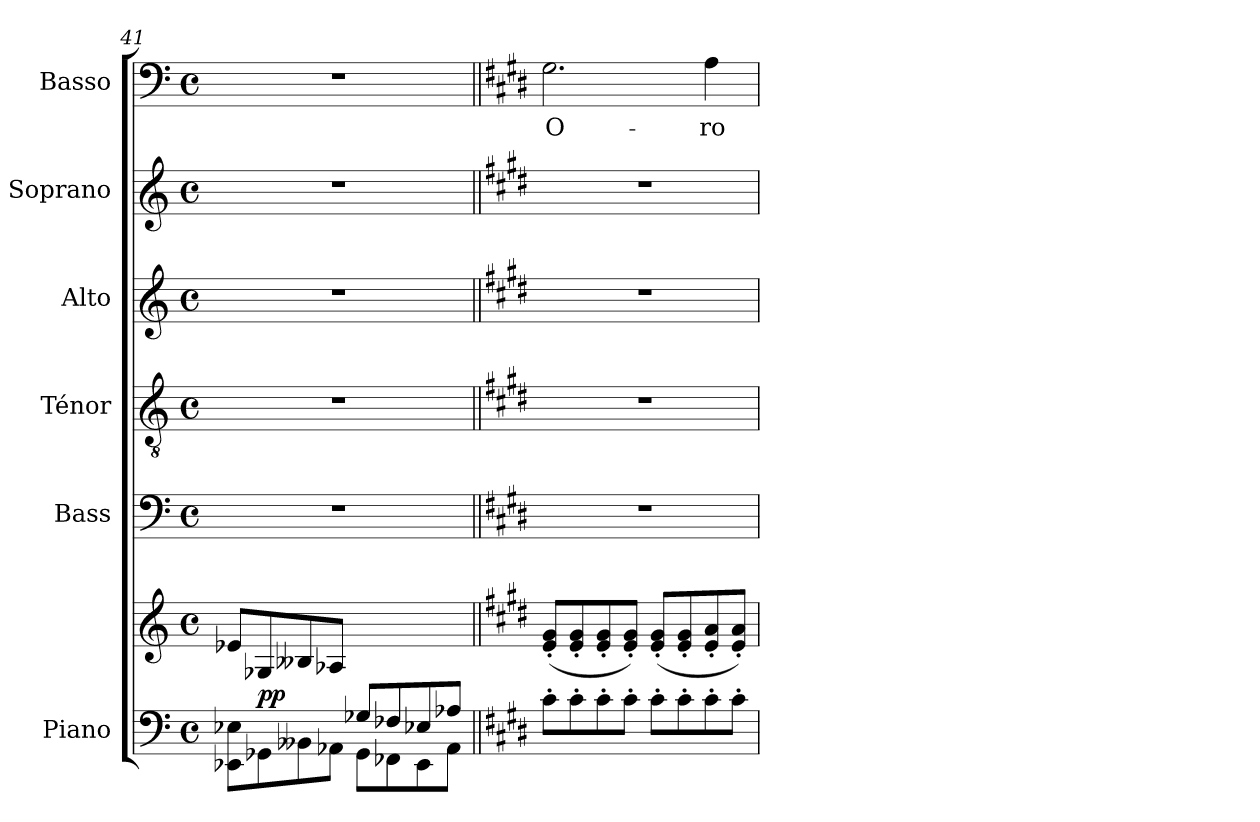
**kern	**kern	**dynam	**kern	**kern	**kern	**kern	**kern	**text
*part6	*part6	*part6	*part5	*part4	*part3	*part2	*part1	*part1
*staff7	*staff6	*staff6/7	*staff5	*staff4	*staff3	*staff2	*staff1	*staff1
*I"Piano	*	*	*I"Bass	*I"Ténor	*I"Alto	*I"Soprano	*I"Basso	*
*I'Pno.	*	*	*I'B.	*I'T.	*I'A.	*I'S.	*I'B	*
*clefF4	*clefG2	*	*clefF4	*clefGv2	*clefG2	*clefG2	*clefF4	*
*k[]	*k[]	*	*k[]	*k[]	*k[]	*k[]	*k[]	*
*M4/4	*M4/4	*	*M4/4	*M4/4	*M4/4	*M4/4	*M4/4	*
*met(c)	*met(c)	*	*met(c)	*met(c)	*met(c)	*met(c)	*met(c)	*
=41	=41	=41	=41	=41	=41	=41	=41	=41
*^	*	*	*	*	*	*	*	*
2ryy	8EE-X\ 8E-X\L	8e-X/L	.	1r	1r	1r	1r	1r	.
!	!	!	!LO:DY:a=2	!	!	!	!	!	!
.	8GG-X\	(>8G-X/	pp	.	.	.	.	.	.
.	8BB--X\	8B--X/	.	.	.	.	.	.	.
.	8AA-X\J	8A-X/J	.	.	.	.	.	.	.
8G-/L	8GG-\L	2ryy	.	.	.	.	.	.	.
8F-X/	8FF-X\	.	.	.	.	.	.	.	.
8E-X/	8EE-\	.	.	.	.	.	.	.	.
8A-/J)	8AA-\J	.	.	.	.	.	.	.	.
*v	*v	*	*	*	*	*	*	*	*
=42||	=42||	=42||	=42||	=42||	=42||	=42||	=42||	=42||
*k[f#c#g#d#]	*k[f#c#g#d#]	*	*k[f#c#g#d#]	*k[f#c#g#d#]	*k[f#c#g#d#]	*k[f#c#g#d#]	*k[f#c#g#d#]	*
*^	*	*	*	*	*	*	*	*
!	!	!	!	!	!	!	!	!	!LO:LY:b
*v	*v	*	*	*	*	*	*	*	*
8c#'\L	(<8e/' 8g#/'L	.	1r	1r	1r	1r	2.G#\	O-
8c#'\	8e/' 8g#/'	.	.	.	.	.	.	.
8c#'\	8e/' 8g#/'	.	.	.	.	.	.	.
8c#'\J	8e/' 8g#/'J)	.	.	.	.	.	.	.
8c#'\L	(<8e/' 8g#/'L	.	.	.	.	.	.	.
8c#'\	8e/' 8g#/'	.	.	.	.	.	.	.
!	!	!	!	!	!	!	!	!LO:LY:b
8c#'\	8e/' 8a/'	.	.	.	.	.	4A\	-ro
8c#'\J	8e/' 8a/'J)	.	.	.	.	.	.	.
=	=	=	=	=	=	=	=	=
*-	*-	*-	*-	*-	*-	*-	*-	*-
